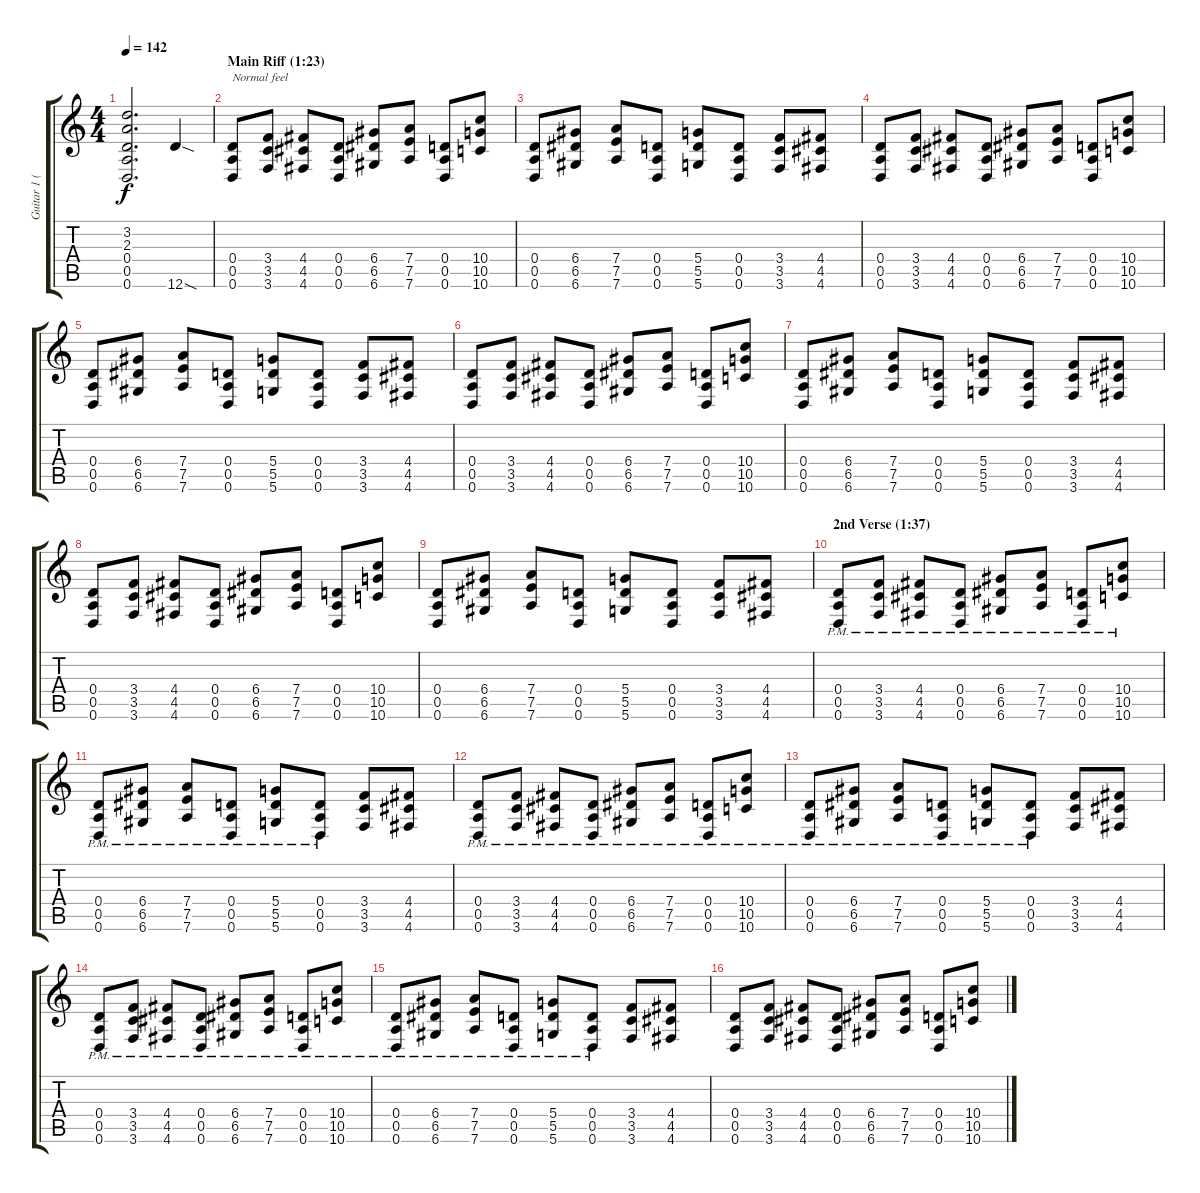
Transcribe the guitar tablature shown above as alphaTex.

\track ("Guitar 1 (Slash)" "Guitar 1 (") {instrument overdrivenguitar}
\staff {score tabs}
\tuning (E4 B3 G3 D3 A2 D2) {hide}
\ts (4 4)
\tempo 142
\clef g2
\ks c
(3.2{t} 2.3{t} 0.4{t} 0.5{t} 0.6{t}).2{d dy f} 12.6{sod}.4 |
\section ("" "Main Riff (1:23)")
(0.4 0.5 0.6).8{txt "Normal feel"} (3.4 3.5 3.6).8 (4.4 4.5 4.6).8 (0.4 0.5 0.6).8 (6.4 6.5 6.6).8 (7.4 7.5 7.6).8 (0.4 0.5 0.6).8 (10.4 10.5 10.6).8 |
(0.4 0.5 0.6).8 (6.4 6.5 6.6).8 (7.4 7.5 7.6).8 (0.4 0.5 0.6).8 (5.4 5.5 5.6).8 (0.4 0.5 0.6).8 (3.4 3.5 3.6).8 (4.4 4.5 4.6).8 |
(0.4 0.5 0.6).8 (3.4 3.5 3.6).8 (4.4 4.5 4.6).8 (0.4 0.5 0.6).8 (6.4 6.5 6.6).8 (7.4 7.5 7.6).8 (0.4 0.5 0.6).8 (10.4 10.5 10.6).8 |
(0.4 0.5 0.6).8 (6.4 6.5 6.6).8 (7.4 7.5 7.6).8 (0.4 0.5 0.6).8 (5.4 5.5 5.6).8 (0.4 0.5 0.6).8 (3.4 3.5 3.6).8 (4.4 4.5 4.6).8 |
(0.4 0.5 0.6).8 (3.4 3.5 3.6).8 (4.4 4.5 4.6).8 (0.4 0.5 0.6).8 (6.4 6.5 6.6).8 (7.4 7.5 7.6).8 (0.4 0.5 0.6).8 (10.4 10.5 10.6).8 |
(0.4 0.5 0.6).8 (6.4 6.5 6.6).8 (7.4 7.5 7.6).8 (0.4 0.5 0.6).8 (5.4 5.5 5.6).8 (0.4 0.5 0.6).8 (3.4 3.5 3.6).8 (4.4 4.5 4.6).8 |
(0.4 0.5 0.6).8 (3.4 3.5 3.6).8 (4.4 4.5 4.6).8 (0.4 0.5 0.6).8 (6.4 6.5 6.6).8 (7.4 7.5 7.6).8 (0.4 0.5 0.6).8 (10.4 10.5 10.6).8 |
(0.4 0.5 0.6).8 (6.4 6.5 6.6).8 (7.4 7.5 7.6).8 (0.4 0.5 0.6).8 (5.4 5.5 5.6).8 (0.4 0.5 0.6).8 (3.4 3.5 3.6).8 (4.4 4.5 4.6).8 |
\section ("" "2nd Verse (1:37)")
(0.4{pm} 0.5{pm} 0.6{pm}).8 (3.4{pm} 3.5{pm} 3.6{pm}).8 (4.4{pm} 4.5{pm} 4.6{pm}).8 (0.4{pm} 0.5{pm} 0.6{pm}).8 (6.4{pm} 6.5{pm} 6.6{pm}).8 (7.4{pm} 7.5{pm} 7.6{pm}).8 (0.4{pm} 0.5{pm} 0.6{pm}).8 (10.4{pm} 10.5{pm} 10.6{pm}).8 |
(0.4{pm} 0.5{pm} 0.6{pm}).8 (6.4{pm} 6.5{pm} 6.6{pm}).8 (7.4{pm} 7.5{pm} 7.6{pm}).8 (0.4{pm} 0.5{pm} 0.6{pm}).8 (5.4{pm} 5.5{pm} 5.6{pm}).8 (0.4{pm} 0.5{pm} 0.6{pm}).8 (3.4 3.5 3.6).8 (4.4 4.5 4.6).8 |
(0.4{pm} 0.5{pm} 0.6{pm}).8 (3.4{pm} 3.5{pm} 3.6{pm}).8 (4.4{pm} 4.5{pm} 4.6{pm}).8 (0.4{pm} 0.5{pm} 0.6{pm}).8 (6.4{pm} 6.5{pm} 6.6{pm}).8 (7.4{pm} 7.5{pm} 7.6{pm}).8 (0.4{pm} 0.5{pm} 0.6{pm}).8 (10.4{pm} 10.5{pm} 10.6{pm}).8 |
(0.4{pm} 0.5{pm} 0.6{pm}).8 (6.4{pm} 6.5{pm} 6.6{pm}).8 (7.4{pm} 7.5{pm} 7.6{pm}).8 (0.4{pm} 0.5{pm} 0.6{pm}).8 (5.4{pm} 5.5{pm} 5.6{pm}).8 (0.4{pm} 0.5{pm} 0.6{pm}).8 (3.4 3.5 3.6).8 (4.4 4.5 4.6).8 |
(0.4{pm} 0.5{pm} 0.6{pm}).8 (3.4{pm} 3.5{pm} 3.6{pm}).8 (4.4{pm} 4.5{pm} 4.6{pm}).8 (0.4{pm} 0.5{pm} 0.6{pm}).8 (6.4{pm} 6.5{pm} 6.6{pm}).8 (7.4{pm} 7.5{pm} 7.6{pm}).8 (0.4{pm} 0.5{pm} 0.6{pm}).8 (10.4{pm} 10.5{pm} 10.6{pm}).8 |
(0.4{pm} 0.5{pm} 0.6{pm}).8 (6.4{pm} 6.5{pm} 6.6{pm}).8 (7.4{pm} 7.5{pm} 7.6{pm}).8 (0.4{pm} 0.5{pm} 0.6{pm}).8 (5.4{pm} 5.5{pm} 5.6{pm}).8 (0.4{pm} 0.5{pm} 0.6{pm}).8 (3.4 3.5 3.6).8 (4.4 4.5 4.6).8 |
(0.4 0.5 0.6).8 (3.4 3.5 3.6).8 (4.4 4.5 4.6).8 (0.4 0.5 0.6).8 (6.4 6.5 6.6).8 (7.4 7.5 7.6).8 (0.4 0.5 0.6).8 (10.4 10.5 10.6).8
